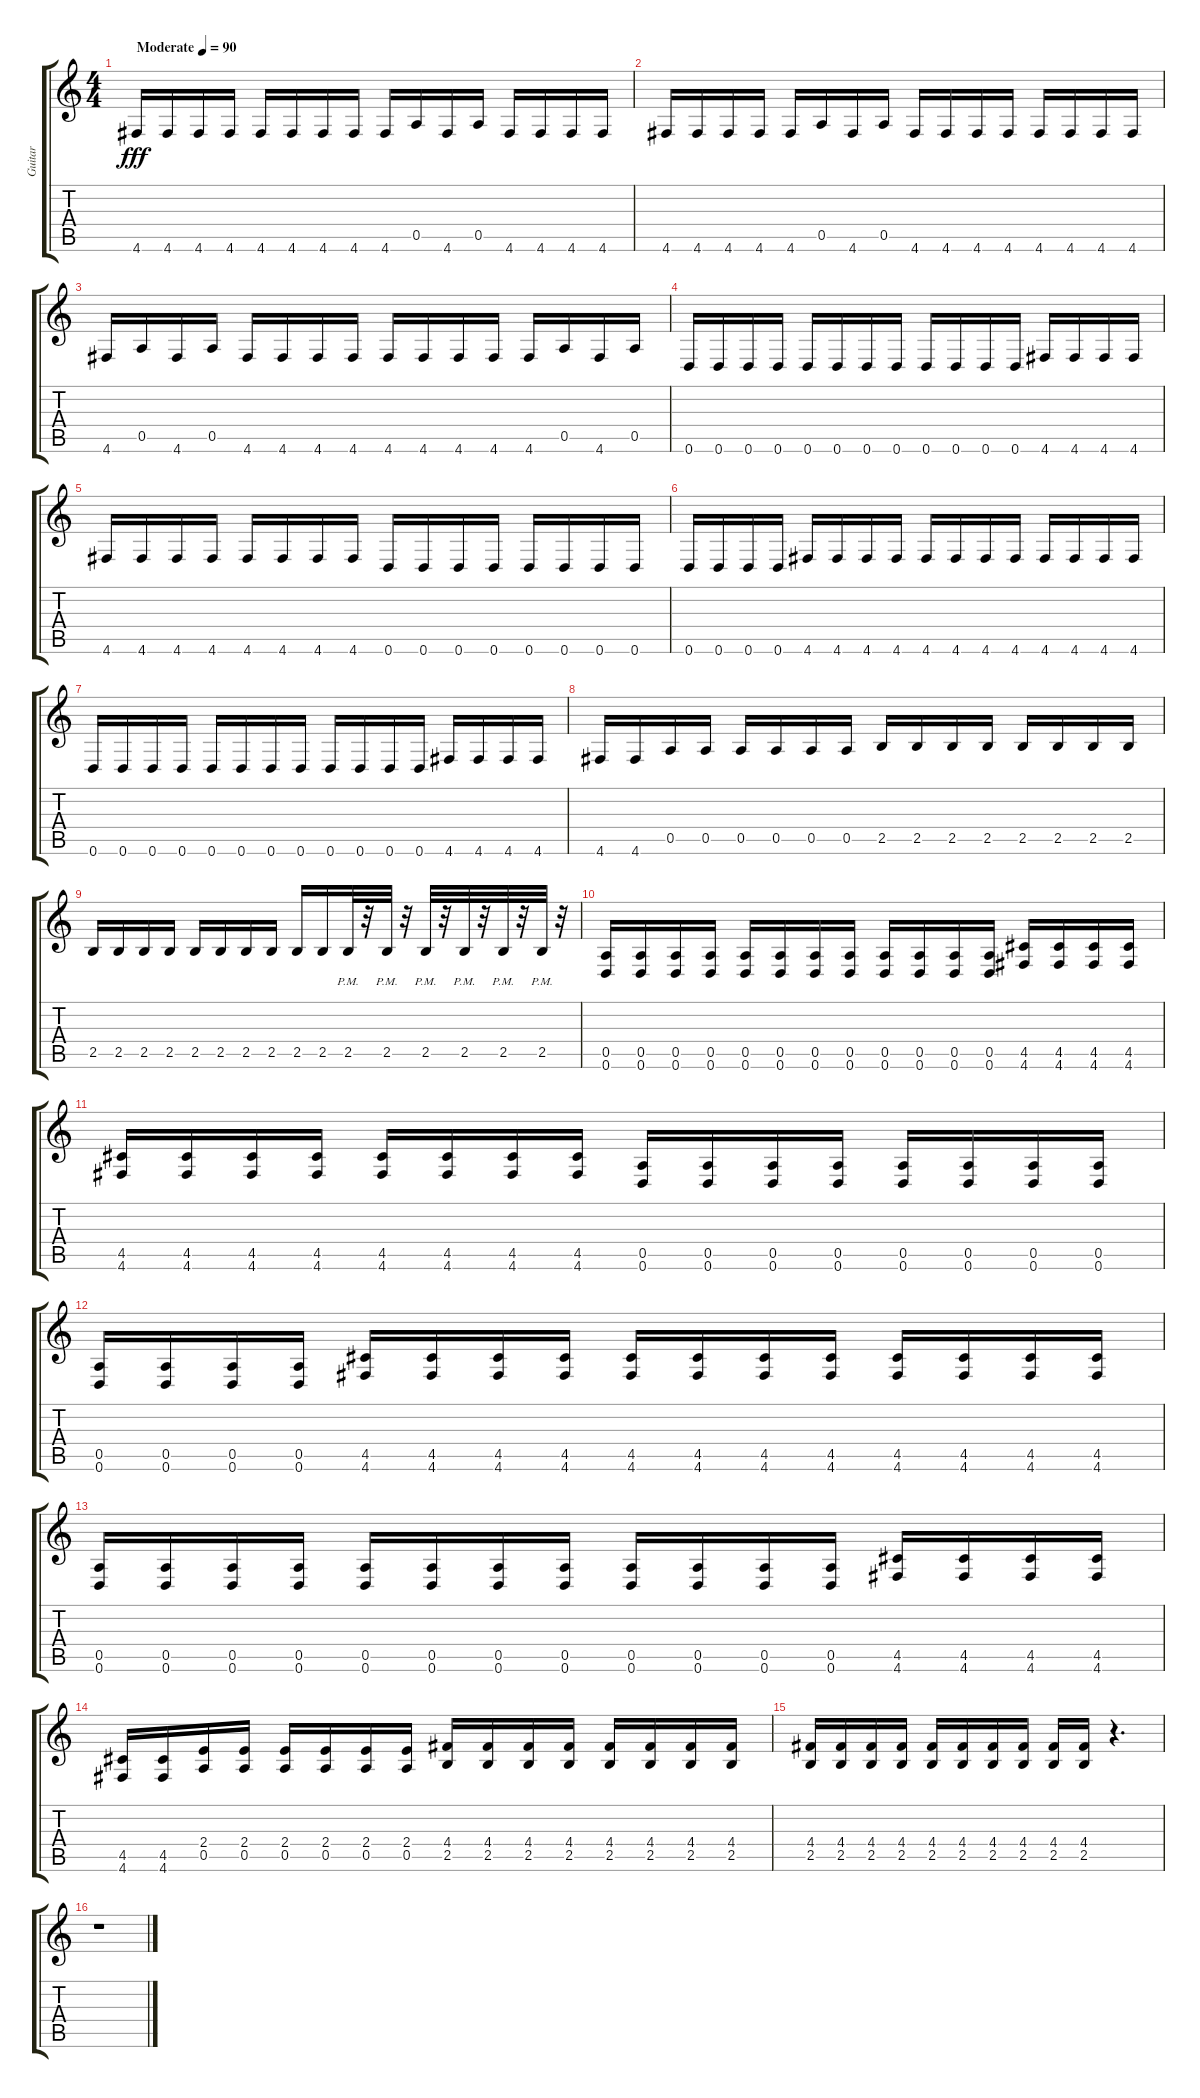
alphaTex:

\track ("Guitar" "Guitar") {instrument overdrivenguitar}
\staff {score tabs}
\tuning (E4 B3 G3 D3 A2 D2) {hide}
\ts (4 4)
\tempo (90 "Moderate")
\clef g2
\ks c
4.6.16{dy fff instrument overdrivenguitar} 4.6.16 4.6.16 4.6.16 4.6.16 4.6.16 4.6.16 4.6.16 4.6.16 0.5.16 4.6.16 0.5.16 4.6.16 4.6.16 4.6.16 4.6.16 |
4.6.16 4.6.16 4.6.16 4.6.16 4.6.16 0.5.16 4.6.16 0.5.16 4.6.16 4.6.16 4.6.16 4.6.16 4.6.16 4.6.16 4.6.16 4.6.16 |
4.6.16 0.5.16 4.6.16 0.5.16 4.6.16 4.6.16 4.6.16 4.6.16 4.6.16 4.6.16 4.6.16 4.6.16 4.6.16 0.5.16 4.6.16 0.5.16 |
0.6.16 0.6.16 0.6.16 0.6.16 0.6.16 0.6.16 0.6.16 0.6.16 0.6.16 0.6.16 0.6.16 0.6.16 4.6.16 4.6.16 4.6.16 4.6.16 |
4.6.16 4.6.16 4.6.16 4.6.16 4.6.16 4.6.16 4.6.16 4.6.16 0.6.16 0.6.16 0.6.16 0.6.16 0.6.16 0.6.16 0.6.16 0.6.16 |
0.6.16 0.6.16 0.6.16 0.6.16 4.6.16 4.6.16 4.6.16 4.6.16 4.6.16 4.6.16 4.6.16 4.6.16 4.6.16 4.6.16 4.6.16 4.6.16 |
0.6.16 0.6.16 0.6.16 0.6.16 0.6.16 0.6.16 0.6.16 0.6.16 0.6.16 0.6.16 0.6.16 0.6.16 4.6.16 4.6.16 4.6.16 4.6.16 |
4.6.16 4.6.16 0.5.16 0.5.16 0.5.16 0.5.16 0.5.16 0.5.16 2.5.16 2.5.16 2.5.16 2.5.16 2.5.16 2.5.16 2.5.16 2.5.16 |
2.5.16 2.5.16 2.5.16 2.5.16 2.5.16 2.5.16 2.5.16 2.5.16 2.5.16 2.5.16 2.5{pm}.32 r.32 2.5{pm}.32 r.32 2.5{pm}.32 r.32 2.5{pm}.32 r.32 2.5{pm}.32 r.32 2.5{pm}.32 r.32 |
(0.5 0.6).16 (0.5 0.6).16 (0.5 0.6).16 (0.5 0.6).16 (0.5 0.6).16 (0.5 0.6).16 (0.5 0.6).16 (0.5 0.6).16 (0.5 0.6).16 (0.5 0.6).16 (0.5 0.6).16 (0.5 0.6).16 (4.5 4.6).16 (4.5 4.6).16 (4.5 4.6).16 (4.5 4.6).16 |
(4.5 4.6).16 (4.5 4.6).16 (4.5 4.6).16 (4.5 4.6).16 (4.5 4.6).16 (4.5 4.6).16 (4.5 4.6).16 (4.5 4.6).16 (0.5 0.6).16 (0.5 0.6).16 (0.5 0.6).16 (0.5 0.6).16 (0.5 0.6).16 (0.5 0.6).16 (0.5 0.6).16 (0.5 0.6).16 |
(0.5 0.6).16 (0.5 0.6).16 (0.5 0.6).16 (0.5 0.6).16 (4.5 4.6).16 (4.5 4.6).16 (4.5 4.6).16 (4.5 4.6).16 (4.5 4.6).16 (4.5 4.6).16 (4.5 4.6).16 (4.5 4.6).16 (4.5 4.6).16 (4.5 4.6).16 (4.5 4.6).16 (4.5 4.6).16 |
(0.5 0.6).16 (0.5 0.6).16 (0.5 0.6).16 (0.5 0.6).16 (0.5 0.6).16 (0.5 0.6).16 (0.5 0.6).16 (0.5 0.6).16 (0.5 0.6).16 (0.5 0.6).16 (0.5 0.6).16 (0.5 0.6).16 (4.5 4.6).16 (4.5 4.6).16 (4.5 4.6).16 (4.5 4.6).16 |
(4.5 4.6).16 (4.5 4.6).16 (2.4 0.5).16 (2.4 0.5).16 (2.4 0.5).16 (2.4 0.5).16 (2.4 0.5).16 (2.4 0.5).16 (4.4 2.5).16 (4.4 2.5).16 (4.4 2.5).16 (4.4 2.5).16 (4.4 2.5).16 (4.4 2.5).16 (4.4 2.5).16 (4.4 2.5).16 |
(4.4 2.5).16 (4.4 2.5).16 (4.4 2.5).16 (4.4 2.5).16 (4.4 2.5).16 (4.4 2.5).16 (4.4 2.5).16 (4.4 2.5).16 (4.4 2.5).16 (4.4 2.5).16 r.4{d} |
r.1
